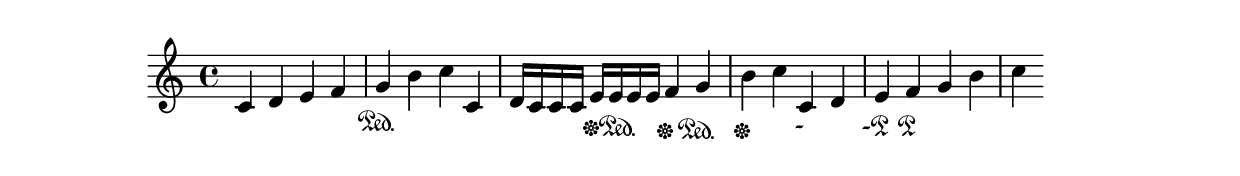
\version "2.12.0"
\header
{
  texidoc = "The standard piano pedals style comes with Ped symbols.
The pedal string can be also tuned, for example, to a shorter tilde/P variant
at the end of the melody."

}


\context Staff \relative c'{
  c4 d e f g
  \sustainOn b c
  c, d16[  c  c c]  e[ e \sustainOff \sustainOn e e ] f4 \sustainOff 
  g\sustainOn  b \sustainOff c 
  \set Staff.pedalSustainStrings = #'("-" "-P" "P")
  \override Staff.SustainPedal   #'padding = #-2
  c, \sustainOn d e \sustainOff \sustainOn f
  \sustainOff g b c
}

